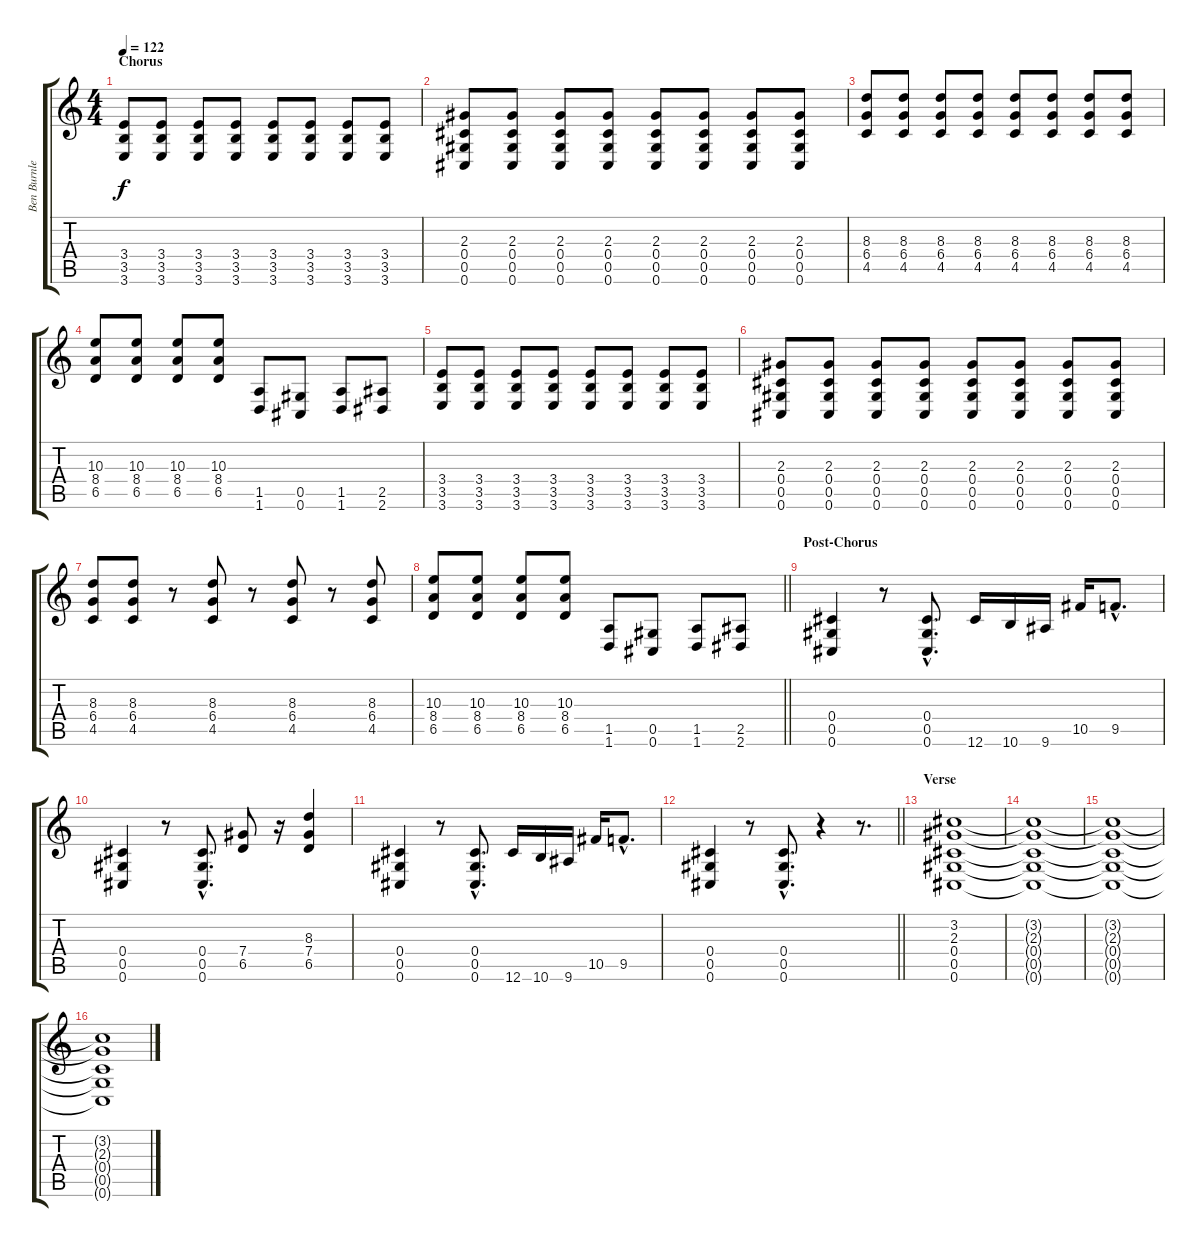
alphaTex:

\track ("Ben Burnley [Guitar]" "Ben Burnle") {instrument distortionguitar}
\staff {score tabs}
\tuning (Eb4 Bb3 Gb3 Db3 Ab2 Db2) {hide}
\ts (4 4)
\section ("" "Chorus")
\tempo 122
\clef g2
\ks c
(3.4 3.5 3.6).8{dy f} (3.4 3.5 3.6).8 (3.4 3.5 3.6).8 (3.4 3.5 3.6).8 (3.4 3.5 3.6).8 (3.4 3.5 3.6).8 (3.4 3.5 3.6).8 (3.4 3.5 3.6).8 |
(2.3 0.4 0.5 0.6).8 (2.3 0.4 0.5 0.6).8 (2.3 0.4 0.5 0.6).8 (2.3 0.4 0.5 0.6).8 (2.3 0.4 0.5 0.6).8 (2.3 0.4 0.5 0.6).8 (2.3 0.4 0.5 0.6).8 (2.3 0.4 0.5 0.6).8 |
(8.3 6.4 4.5).8 (8.3 6.4 4.5).8 (8.3 6.4 4.5).8 (8.3 6.4 4.5).8 (8.3 6.4 4.5).8 (8.3 6.4 4.5).8 (8.3 6.4 4.5).8 (8.3 6.4 4.5).8 |
(10.3 8.4 6.5).8 (10.3 8.4 6.5).8 (10.3 8.4 6.5).8 (10.3 8.4 6.5).8 (1.5 1.6).8 (0.5 0.6).8 (1.5 1.6).8 (2.5 2.6).8 |
(3.4 3.5 3.6).8 (3.4 3.5 3.6).8 (3.4 3.5 3.6).8 (3.4 3.5 3.6).8 (3.4 3.5 3.6).8 (3.4 3.5 3.6).8 (3.4 3.5 3.6).8 (3.4 3.5 3.6).8 |
(2.3 0.4 0.5 0.6).8 (2.3 0.4 0.5 0.6).8 (2.3 0.4 0.5 0.6).8 (2.3 0.4 0.5 0.6).8 (2.3 0.4 0.5 0.6).8 (2.3 0.4 0.5 0.6).8 (2.3 0.4 0.5 0.6).8 (2.3 0.4 0.5 0.6).8 |
(8.3 6.4 4.5).8 (8.3 6.4 4.5).8 r.8 (8.3 6.4 4.5).8 r.8 (8.3 6.4 4.5).8 r.8 (8.3 6.4 4.5).8 |
\barLineRight lightlight
(10.3 8.4 6.5).8 (10.3 8.4 6.5).8 (10.3 8.4 6.5).8 (10.3 8.4 6.5).8 (1.5 1.6).8 (0.5 0.6).8 (1.5 1.6).8 (2.5 2.6).8 |
\section ("" "Post-Chorus")
(0.4 0.5 0.6).4 r.8 (0.4{hac} 0.5{hac} 0.6{hac}).8{d} 12.6.16 10.6.16 9.6.16 10.5.16 9.5{hac}.8{d} |
(0.4 0.5 0.6).4 r.8 (0.4{hac} 0.5{hac} 0.6{hac}).8{d} (7.4 6.5).8 r.16 (8.3 7.4 6.5).4 |
(0.4 0.5 0.6).4 r.8 (0.4{hac} 0.5{hac} 0.6{hac}).8{d} 12.6.16 10.6.16 9.6.16 10.5.16 9.5{hac}.8{d} |
\barLineRight lightlight
(0.4 0.5 0.6).4 r.8 (0.4{hac} 0.5{hac} 0.6{hac}).8{d} r.4 r.8{d} |
\section ("" "Verse")
(3.2 2.3 0.4 0.5 0.6).1 |
(3.2{t} 2.3{t} 0.4{t} 0.5{t} 0.6{t}).1 |
(3.2{t} 2.3{t} 0.4{t} 0.5{t} 0.6{t}).1 |
(3.2{t} 2.3{t} 0.4{t} 0.5{t} 0.6{t}).1
